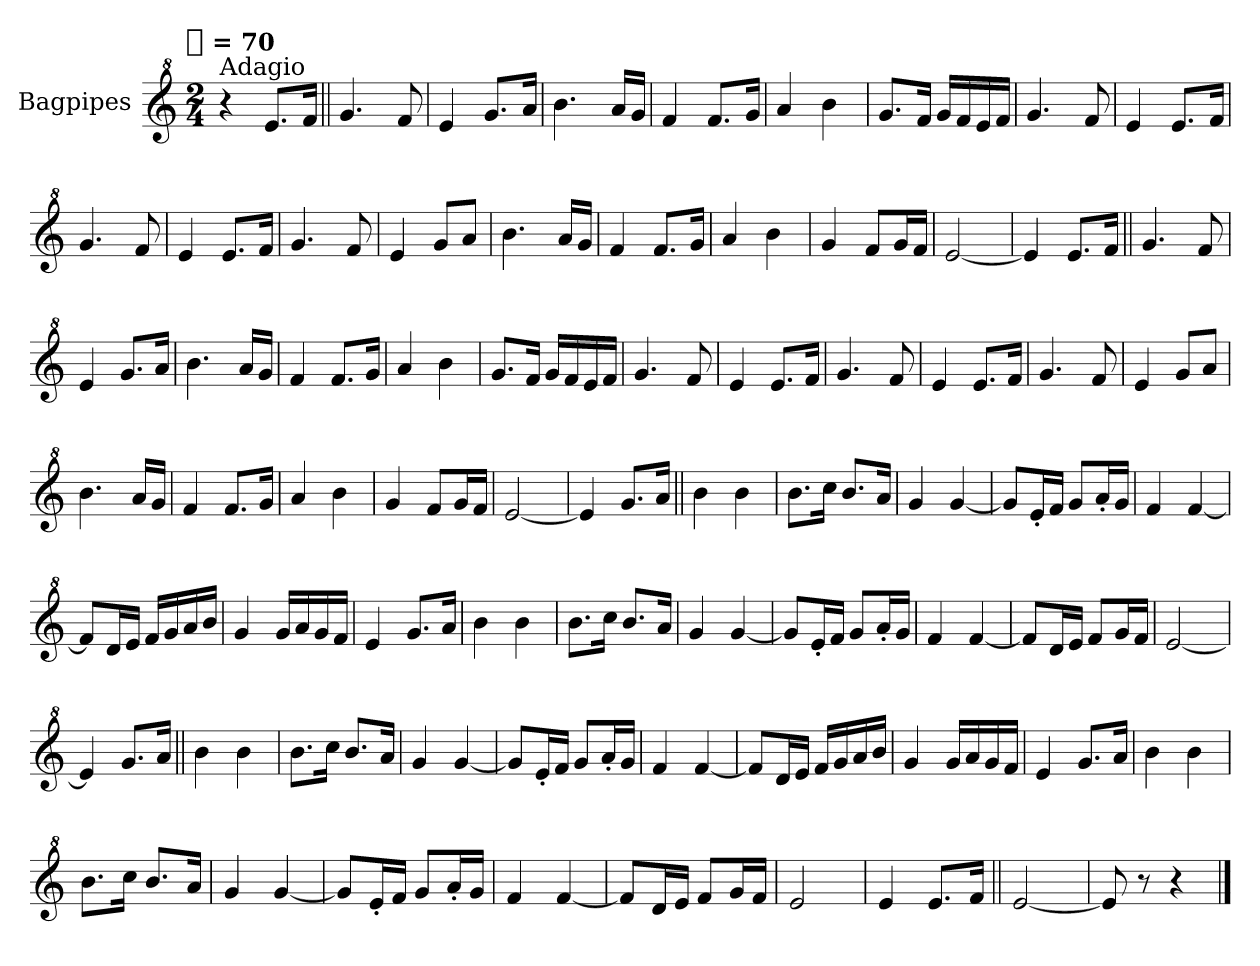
**kern
*part1
*staff1
*I"Bagpipes
*I'Bag
*clefG^2
*k[]
!!LO:TX:omd:t=[quarter] = 70
*M2/4
*MM70
=1
!LO:TX:a:t=Adagio
4r
8.eeL
16ffJk
=||
4.gg
8ff
=
4ee
8.ggL
16aaJk
=
4.bb
16aaLL
16ggJJ
=
4ff
8.ffL
16ggJk
=
4aa
4bb
=
8.ggL
16ffJk
16ggLL
16ff
16ee
16ffJJ
=
4.gg
8ff
=
4ee
8.eeL
16ffJk
=
4.gg
8ff
=
4ee
8.eeL
16ffJk
=
4.gg
8ff
=
4ee
8ggL
8aaJ
=
4.bb
16aaLL
16ggJJ
=
4ff
8.ffL
16ggJk
=
4aa
4bb
=
4gg
8ffL
16ggL
16ffJJ
=
[2ee
=
4ee]
8.eeL
16ffJk
=||
4.gg
8ff
=
4ee
8.ggL
16aaJk
=
4.bb
16aaLL
16ggJJ
=
4ff
8.ffL
16ggJk
=
4aa
4bb
=
8.ggL
16ffJk
16ggLL
16ff
16ee
16ffJJ
=
4.gg
8ff
=
4ee
8.eeL
16ffJk
=
4.gg
8ff
=
4ee
8.eeL
16ffJk
=
4.gg
8ff
=
4ee
8ggL
8aaJ
=
4.bb
16aaLL
16ggJJ
=
4ff
8.ffL
16ggJk
=
4aa
4bb
=
4gg
8ffL
16ggL
16ffJJ
=
[2ee
=
4ee]
8.ggL
16aaJk
=||
4bb
4bb
=
8.bbL
16cccJk
8.bbL
16aaJk
=
4gg
[4gg
=
8ggL]
16ee'L
16ffJJ
8ggL
16aa'L
16ggJJ
=
4ff
[4ff
=
8ffL]
16ddL
16eeJJ
16ffLL
16gg
16aa
16bbJJ
=
4gg
16ggLL
16aa
16gg
16ffJJ
=
4ee
8.ggL
16aaJk
=
4bb
4bb
=
8.bbL
16cccJk
8.bbL
16aaJk
=
4gg
[4gg
=
8ggL]
16ee'L
16ffJJ
8ggL
16aa'L
16ggJJ
=
4ff
[4ff
=
8ffL]
16ddL
16eeJJ
8ffL
16ggL
16ffJJ
=
[2ee
=
4ee]
8.ggL
16aaJk
=||
4bb
4bb
=
8.bbL
16cccJk
8.bbL
16aaJk
=
4gg
[4gg
=
8ggL]
16ee'L
16ffJJ
8ggL
16aa'L
16ggJJ
=
4ff
[4ff
=
8ffL]
16ddL
16eeJJ
16ffLL
16gg
16aa
16bbJJ
=
4gg
16ggLL
16aa
16gg
16ffJJ
=
4ee
8.ggL
16aaJk
=
4bb
4bb
=
8.bbL
16cccJk
8.bbL
16aaJk
=
4gg
[4gg
=
8ggL]
16ee'L
16ffJJ
8ggL
16aa'L
16ggJJ
=
4ff
[4ff
=
8ffL]
16ddL
16eeJJ
8ffL
16ggL
16ffJJ
=
2ee
=
4ee
8.eeL
16ffJk
=||
[2ee
=
8ee]
8r
4r
==
*-
